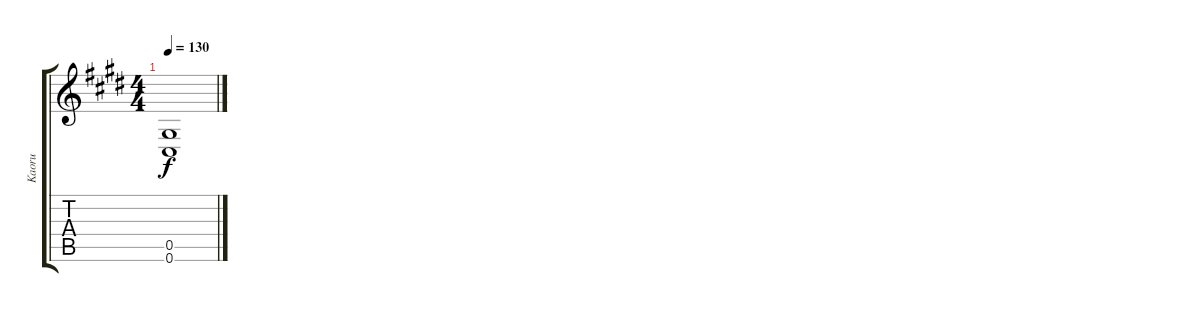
\track ("Kaoru" "Kaoru") {instrument distortionguitar}
\staff {score tabs}
\tuning (Eb4 Bb3 Gb3 Db3 Ab2 Db2) {hide}
\ts (4 4)
\tempo 130
\clef g2
\ks e
(0.5{t} 0.6{t}).1{dy f}
